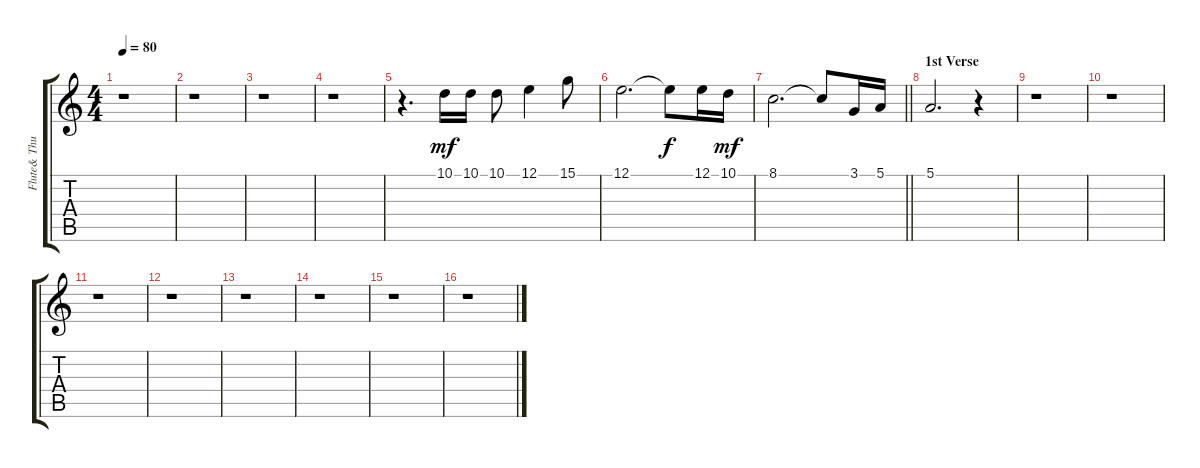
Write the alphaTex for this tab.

\track ("Flute& Thunder" "Flute& Thu") {instrument flute}
\staff {score tabs}
\tuning (E4 B3 G3 D3 A2 E2) {hide}
\ts (4 4)
\tempo 80
\clef g2
\ks c
r.1{dy f} |
r.1 |
r.1 |
r.1 |
r.4{d} 10.1.16{dy mf} 10.1.16 10.1.8 12.1.4 15.1.8 |
12.1.2{d} 12.1{t}.8{dy f} 12.1.16 10.1.16{dy mf} |
\barLineRight lightlight
8.1.2{d} 8.1{t}.8 3.1.16 5.1.16 |
\section ("" "1st Verse")
5.1.2{d} r.4 |
r.1 |
r.1 |
r.1 |
r.1 |
r.1 |
r.1 |
r.1 |
r.1
